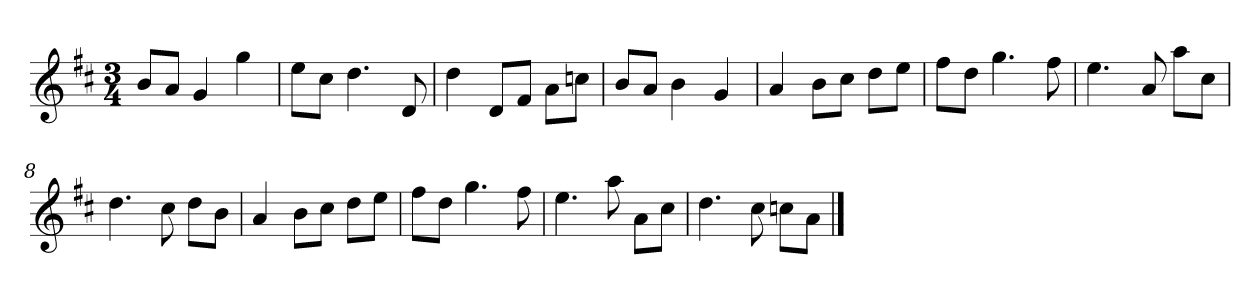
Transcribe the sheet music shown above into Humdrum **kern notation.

**kern
*part1
*staff1
*clefG2
*k[f#c#]
*M3/4
=
8b/L
8a/J
4g
4gg
=2
8ee\L
8cc#\J
4.dd
8d
=3
4dd
8d/L
8f#/J
8a\L
8ccn\J
=4
8b/L
8a/J
4b
4g
=5y
4a
8b\L
8cc#\J
8dd\L
8ee\J
=6
8ff#\L
8dd\J
4.gg
8ff#
=7
4.ee
8a
8aa\L
8cc#\J
=8
4.dd
8cc#
8dd\L
8b\J
=9y
4a
8b\L
8cc#\J
8dd\L
8ee\J
=10
8ff#\L
8dd\J
4.gg
8ff#
=11
4.ee
8aa
8a\L
8cc#\J
=12
4.dd
8cc#
8ccn\L
8a\J
==
*-
